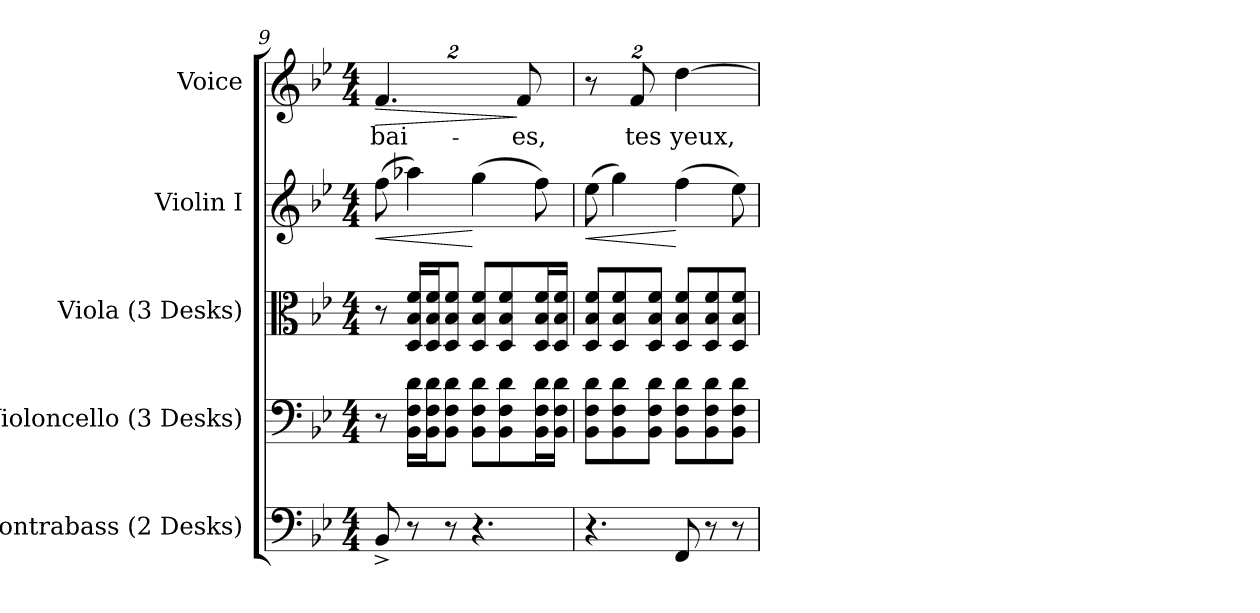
**kern	**kern	**kern	**kern	**dynam	**kern	**text	**dynam
*part5	*part4	*part3	*part2	*part2	*part1	*part1	*part1
*staff5	*staff4	*staff3	*staff2	*staff2	*staff1	*staff1	*staff1
*I"Contrabass (2 Desks)	*I"Violoncello (3 Desks)	*I"Viola (3 Desks)	*I"Violin I	*	*I"Voice	*	*
*I'Cb.	*I'Vc.	*I'Vla.	*I'Vln. I	*	*I'Voice	*	*
*clefF4	*clefF4	*clefC3	*clefG2	*	*clefG2	*	*
*ITrd7c12	*	*	*	*	*	*	*
*k[b-e-]	*k[b-e-]	*k[b-e-]	*k[b-e-]	*	*k[b-e-]	*	*
*B-:	*B-:	*B-:	*B-:	*	*B-:	*	*
*M4/4	*M4/4	*M4/4	*M4/4	*	*M4/4	*	*
=9	=9	=9	=9	=9	=9	=9	=9
!	!	!	!	!LO:HP:b	!	!	!
*	*	*	*	*	*Xbrackettup	*	*
!	!	!	!	!	!	!LO:LY:b:color=#000000	!LO:HP:b
8BBB-^i/	8r	8r	(8ffi\	<	8%3.fi/	bai-	>
8r	16BB-i\ 16Fi 16diLL	16Di/ 16B-i 16fiLL	4aa-Xi\)	.	.	.	.
.	16BB-i\ 16Fi 16diJ	16Di/ 16B-i 16fiJ	.	.	.	.	.
8r	8BB-i\ 8Fi 8diJ	8Di/ 8B-i 8fiJ	.	.	.	.	.
4.r	8BB-i\ 8Fi 8diL	8Di/ 8B-i 8fiL	(4ggi\	[	.	.	.
.	8BB-i\ 8Fi 8di	8Di/ 8B-i 8fi	.	.	.	.	.
!	!	!	!	!	!	!LO:LY:b:color=#000000	!
.	.	.	.	.	16%3fi/	-es,	]
.	16BB-i\ 16Fi 16diL	16Di/ 16B-i 16fiL	8ffi\)	.	.	.	.
.	16BB-i\ 16Fi 16diJJ	16Di/ 16B-i 16fiJJ	.	.	.	.	.
=10	=10	=10	=10	=10	=10	=10	=10
!	!	!	!	!LO:HP:b	!	!	!
4.r	8BB-i\ 8Fi 8diL	8Di/ 8B-i 8fiL	(8ee-i\	<	16%3r	.	.
.	8BB-i\ 8Fi 8di	8Di/ 8B-i 8fi	4ggi\)	.	.	.	.
!	!	!	!	!	!	!LO:LY:b:color=#000000	!
.	.	.	.	.	16%3fi/	tes	.
.	8BB-i\ 8Fi 8diJ	8Di/ 8B-i 8fiJ	.	.	.	.	.
!	!	!	!	!	!	!LO:LY:b:color=#000000	!
8FFFi/	8BB-i\ 8Fi 8diL	8Di/ 8B-i 8fiL	(4ffi\	[	[>8%3ddi\	yeux,	.
8r	8BB-i\ 8Fi 8di	8Di/ 8B-i 8fi	.	.	.	.	.
8r	8BB-i\ 8Fi 8diJ	8Di/ 8B-i 8fiJ	8ee-i\)	.	.	.	.
=	=	=	=	=	=	=	=
*-	*-	*-	*-	*-	*-	*-	*-
